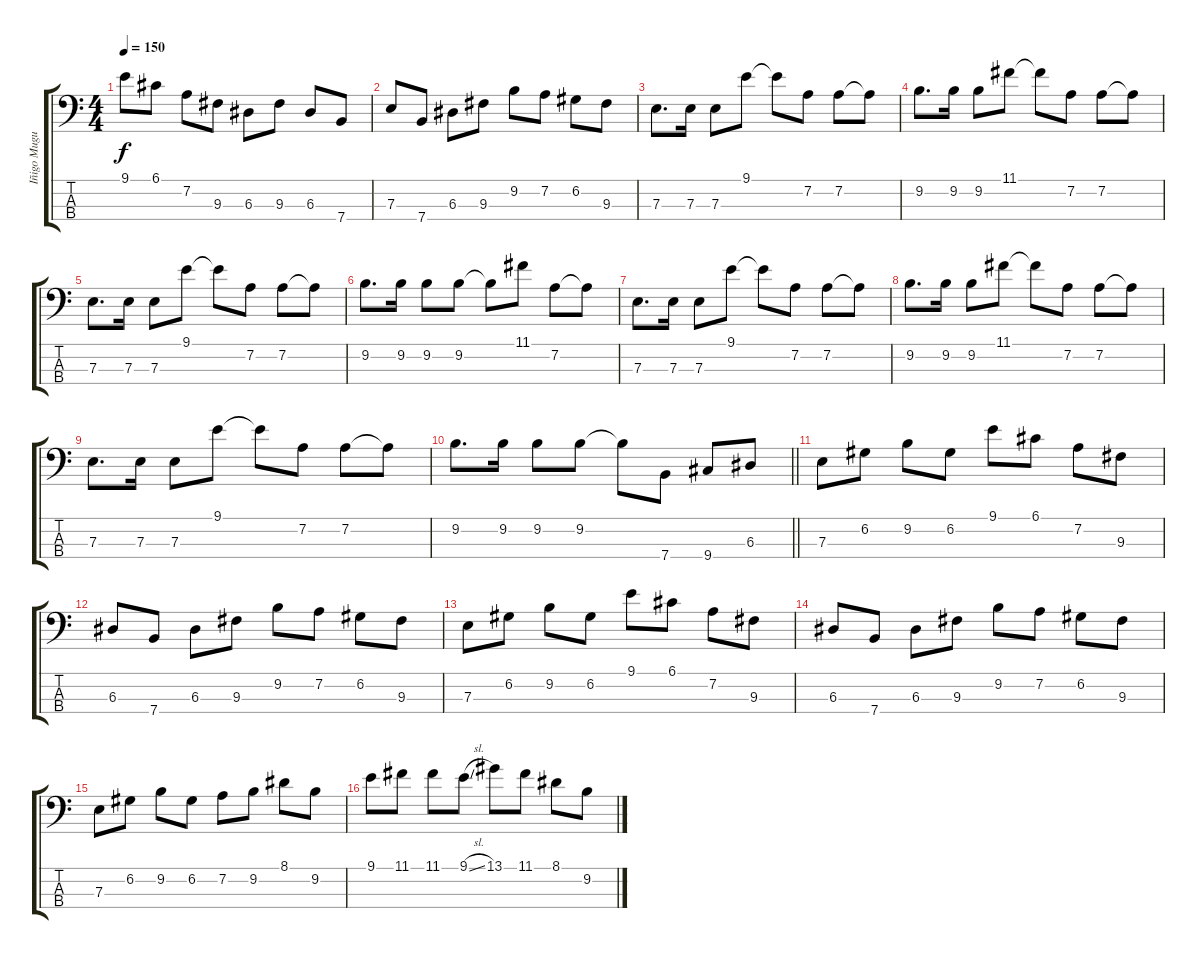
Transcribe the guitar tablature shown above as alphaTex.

\track ("Iñigo Muguruza" "Iñigo Mugu") {instrument electricbassfinger}
\staff {score tabs}
\tuning (G2 D2 A1 E1) {hide}
\ts (4 4)
\tempo 150
\clef f4
\ks c
9.1.8{dy f} 6.1.8 7.2.8 9.3.8 6.3.8 9.3.8 6.3.8 7.4.8 |
7.3.8 7.4.8 6.3.8 9.3.8 9.2.8 7.2.8 6.2.8 9.3.8 |
7.3.8{d} 7.3.16 7.3.8 9.1.8 9.1{t}.8 7.2.8 7.2.8 7.2{t}.8 |
9.2.8{d} 9.2.16 9.2.8 11.1.8 11.1{t}.8 7.2.8 7.2.8 7.2{t}.8 |
7.3.8{d} 7.3.16 7.3.8 9.1.8 9.1{t}.8 7.2.8 7.2.8 7.2{t}.8 |
9.2.8{d} 9.2.16 9.2.8 9.2.8 9.2{t}.8 11.1.8 7.2.8 7.2{t}.8 |
7.3.8{d} 7.3.16 7.3.8 9.1.8 9.1{t}.8 7.2.8 7.2.8 7.2{t}.8 |
9.2.8{d} 9.2.16 9.2.8 11.1.8 11.1{t}.8 7.2.8 7.2.8 7.2{t}.8 |
7.3.8{d} 7.3.16 7.3.8 9.1.8 9.1{t}.8 7.2.8 7.2.8 7.2{t}.8 |
\barLineRight lightlight
9.2.8{d} 9.2.16 9.2.8 9.2.8 9.2{t}.8 7.4.8 9.4.8 6.3.8 |
7.3.8 6.2.8 9.2.8 6.2.8 9.1.8 6.1.8 7.2.8 9.3.8 |
6.3.8 7.4.8 6.3.8 9.3.8 9.2.8 7.2.8 6.2.8 9.3.8 |
7.3.8 6.2.8 9.2.8 6.2.8 9.1.8 6.1.8 7.2.8 9.3.8 |
6.3.8 7.4.8 6.3.8 9.3.8 9.2.8 7.2.8 6.2.8 9.3.8 |
7.3.8 6.2.8 9.2.8 6.2.8 7.2.8 9.2.8 8.1.8 9.2.8 |
9.1.8 11.1.8 11.1.8 9.1{sl}.8 13.1.8 11.1.8 8.1.8 9.2.8
